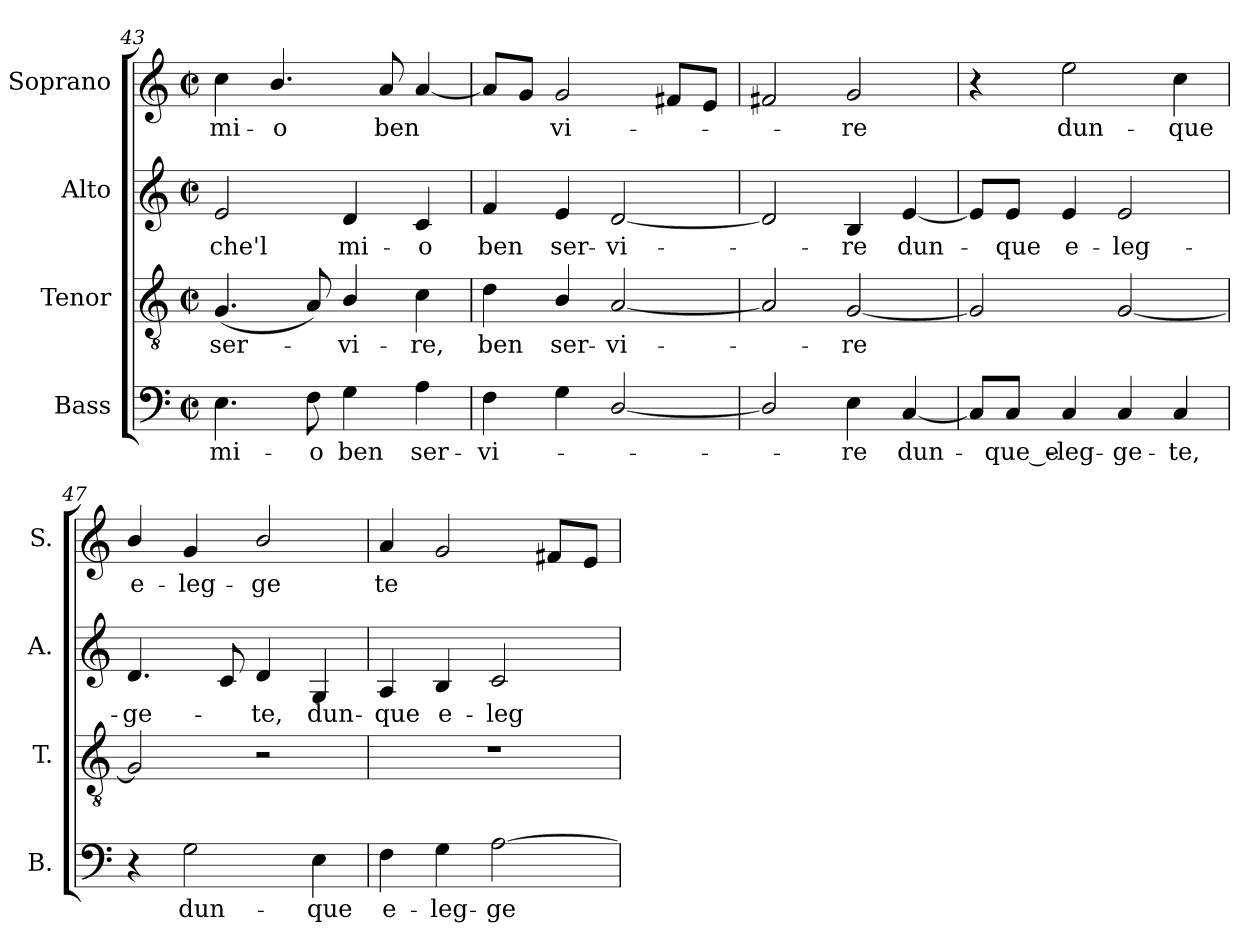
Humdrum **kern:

**kern	**text	**kern	**text	**kern	**text	**kern	**text
*part4	*part4	*part3	*part3	*part2	*part2	*part1	*part1
*staff4	*staff4	*staff3	*staff3	*staff2	*staff2	*staff1	*staff1
*I"Bass	*	*I"Tenor	*	*I"Alto	*	*I"Soprano	*
*I'B.	*	*I'T.	*	*I'A.	*	*I'S.	*
!!LO:LB:g=z
*clefF4	*	*clefGv2	*	*clefG2	*	*clefG2	*
*	*	*ITrd7c12	*	*	*	*	*
*k[]	*	*k[]	*	*k[]	*	*k[]	*
*C:	*	*C:	*	*C:	*	*C:	*
*M2/2	*	*M2/2	*	*M2/2	*	*M2/2	*
*met(c|)	*	*met(c|)	*	*met(c|)	*	*met(c|)	*
=43	=43	=43	=43	=43	=43	=43	=43
!	!LO:LY:b:color=#000000	!	!	!	!	!	!
!	!	!	!LO:LY:b:color=#000000	!	!	!	!
!	!	!	!	!	!LO:LY:b:color=#000000	!	!
!	!	!	!	!	!	!	!LO:LY:b:color=#000000
4.Ei\	mi-	(4.GGi/	ser-	2ei/	che'l	4cci\	mi-
!	!	!	!	!	!	!	!LO:LY:b:color=#000000
.	.	.	.	.	.	4.bi/	-o
!	!LO:LY:b:color=#000000	!	!	!	!	!	!
8Fi\	-o	8AAi/)	.	.	.	.	.
!	!LO:LY:b:color=#000000	!	!	!	!	!	!
!	!	!	!LO:LY:b:color=#000000	!	!	!	!
!	!	!	!	!	!LO:LY:b:color=#000000	!	!
4Gi\	ben	4BBi/	-vi-	4di/	mi-	.	.
!	!	!	!	!	!	!	!LO:LY:b:color=#000000
.	.	.	.	.	.	8ai/	ben
!	!LO:LY:b:color=#000000	!	!	!	!	!	!
!	!	!	!LO:LY:b:color=#000000	!	!	!	!
!	!	!	!	!	!LO:LY:b:color=#000000	!	!
4Ai\	ser-	4Ci\	-re,	4ci/	-o	[4ai/	.
=44	=44	=44	=44	=44	=44	=44	=44
!	!LO:LY:b:color=#000000	!	!	!	!	!	!
!	!	!	!LO:LY:b:color=#000000	!	!	!	!
!	!	!	!	!	!LO:LY:b:color=#000000	!	!
4Fi\	-vi-	4Di\	ben	4fi/	ben	8ai/L]	.
.	.	.	.	.	.	8gi/J	.
!	!	!	!LO:LY:b:color=#000000	!	!	!	!
!	!	!	!	!	!LO:LY:b:color=#000000	!	!
!	!	!	!	!	!	!	!LO:LY:b:color=#000000
4Gi\	.	4BBi/	ser-	4ei/	ser-	2gi/	vi-
!	!	!	!LO:LY:b:color=#000000	!	!	!	!
!	!	!	!	!	!LO:LY:b:color=#000000	!	!
[2Di/	.	[2AAi/	-vi-	[2di/	-vi-	.	.
.	.	.	.	.	.	8f#Xi/L	.
.	.	.	.	.	.	8ei/J	.
=45	=45	=45	=45	=45	=45	=45	=45
2Di/]	.	2AAi/]	.	2di/]	.	2f#i/	.
!	!LO:LY:b:color=#000000	!	!	!	!	!	!
!	!	!	!LO:LY:b:color=#000000	!	!	!	!
!	!	!	!	!	!LO:LY:b:color=#000000	!	!
!	!	!	!	!	!	!	!LO:LY:b:color=#000000
4Ei\	-re	[2GGi/	-re	4Bi/	-re	2gi/	-re
!	!LO:LY:b:color=#000000	!	!	!	!	!	!
!	!	!	!	!	!LO:LY:b:color=#000000	!	!
[4Ci/	dun-	.	.	[4ei/	dun-	.	.
=46	=46	=46	=46	=46	=46	=46	=46
8Ci/L]	.	2GGi/]	.	8ei/L]	.	4r	.
!	!LO:LY:b:color=#000000	!	!	!	!	!	!
!	!	!	!	!	!LO:LY:b:color=#000000	!	!
8Ci/J	-que_e-	.	.	8ei/J	-que	.	.
!	!LO:LY:b:color=#000000	!	!	!	!	!	!
!	!	!	!	!	!LO:LY:b:color=#000000	!	!
!	!	!	!	!	!	!	!LO:LY:b:color=#000000
4Ci/	-leg-	.	.	4ei/	e-	2eei\	dun-
!	!LO:LY:b:color=#000000	!	!	!	!	!	!
!	!	!	!	!	!LO:LY:b:color=#000000	!	!
4Ci/	-ge-	[2GGi/	.	2ei/	-leg-	.	.
!	!LO:LY:b:color=#000000	!	!	!	!	!	!
!	!	!	!	!	!	!	!LO:LY:b:color=#000000
4Ci/	-te,	.	.	.	.	4cci\	-que
=47	=47	=47	=47	=47	=47	=47	=47
!	!	!	!	!	!LO:LY:b:color=#000000	!	!
!	!	!	!	!	!	!	!LO:LY:b:color=#000000
4r	.	2GGi/]	.	4.di/	-ge-	4bi/	e-
!	!LO:LY:b:color=#000000	!	!	!	!	!	!
!	!	!	!	!	!	!	!LO:LY:b:color=#000000
2Gi\	dun-	.	.	.	.	4gi/	-leg-
.	.	.	.	8ci/	.	.	.
!	!	!	!	!	!LO:LY:b:color=#000000	!	!
!	!	!	!	!	!	!	!LO:LY:b:color=#000000
.	.	2r	.	4di/	-te,	2bi/	-ge
!	!LO:LY:b:color=#000000	!	!	!	!	!	!
!	!	!	!	!	!LO:LY:b:color=#000000	!	!
4Ei\	-que	.	.	4Gi/	dun-	.	.
=48	=48	=48	=48	=48	=48	=48	=48
!	!LO:LY:b:color=#000000	!	!	!	!	!	!
!	!	!	!	!	!LO:LY:b:color=#000000	!	!
!	!	!	!	!	!	!	!LO:LY:b:color=#000000
4Fi\	e-	1r	.	4Ai/	-que	4ai/	te
!	!LO:LY:b:color=#000000	!	!	!	!	!	!
!	!	!	!	!	!LO:LY:b:color=#000000	!	!
4Gi\	-leg-	.	.	4Bi/	e-	2gi/	.
!	!LO:LY:b:color=#000000	!	!	!	!	!	!
!	!	!	!	!	!LO:LY:b:color=#000000	!	!
[2Ai\	-ge-	.	.	2ci/	-leg-	.	.
.	.	.	.	.	.	8f#Xi/L	.
.	.	.	.	.	.	8ei/J	.
=	=	=	=	=	=	=	=
*-	*-	*-	*-	*-	*-	*-	*-
